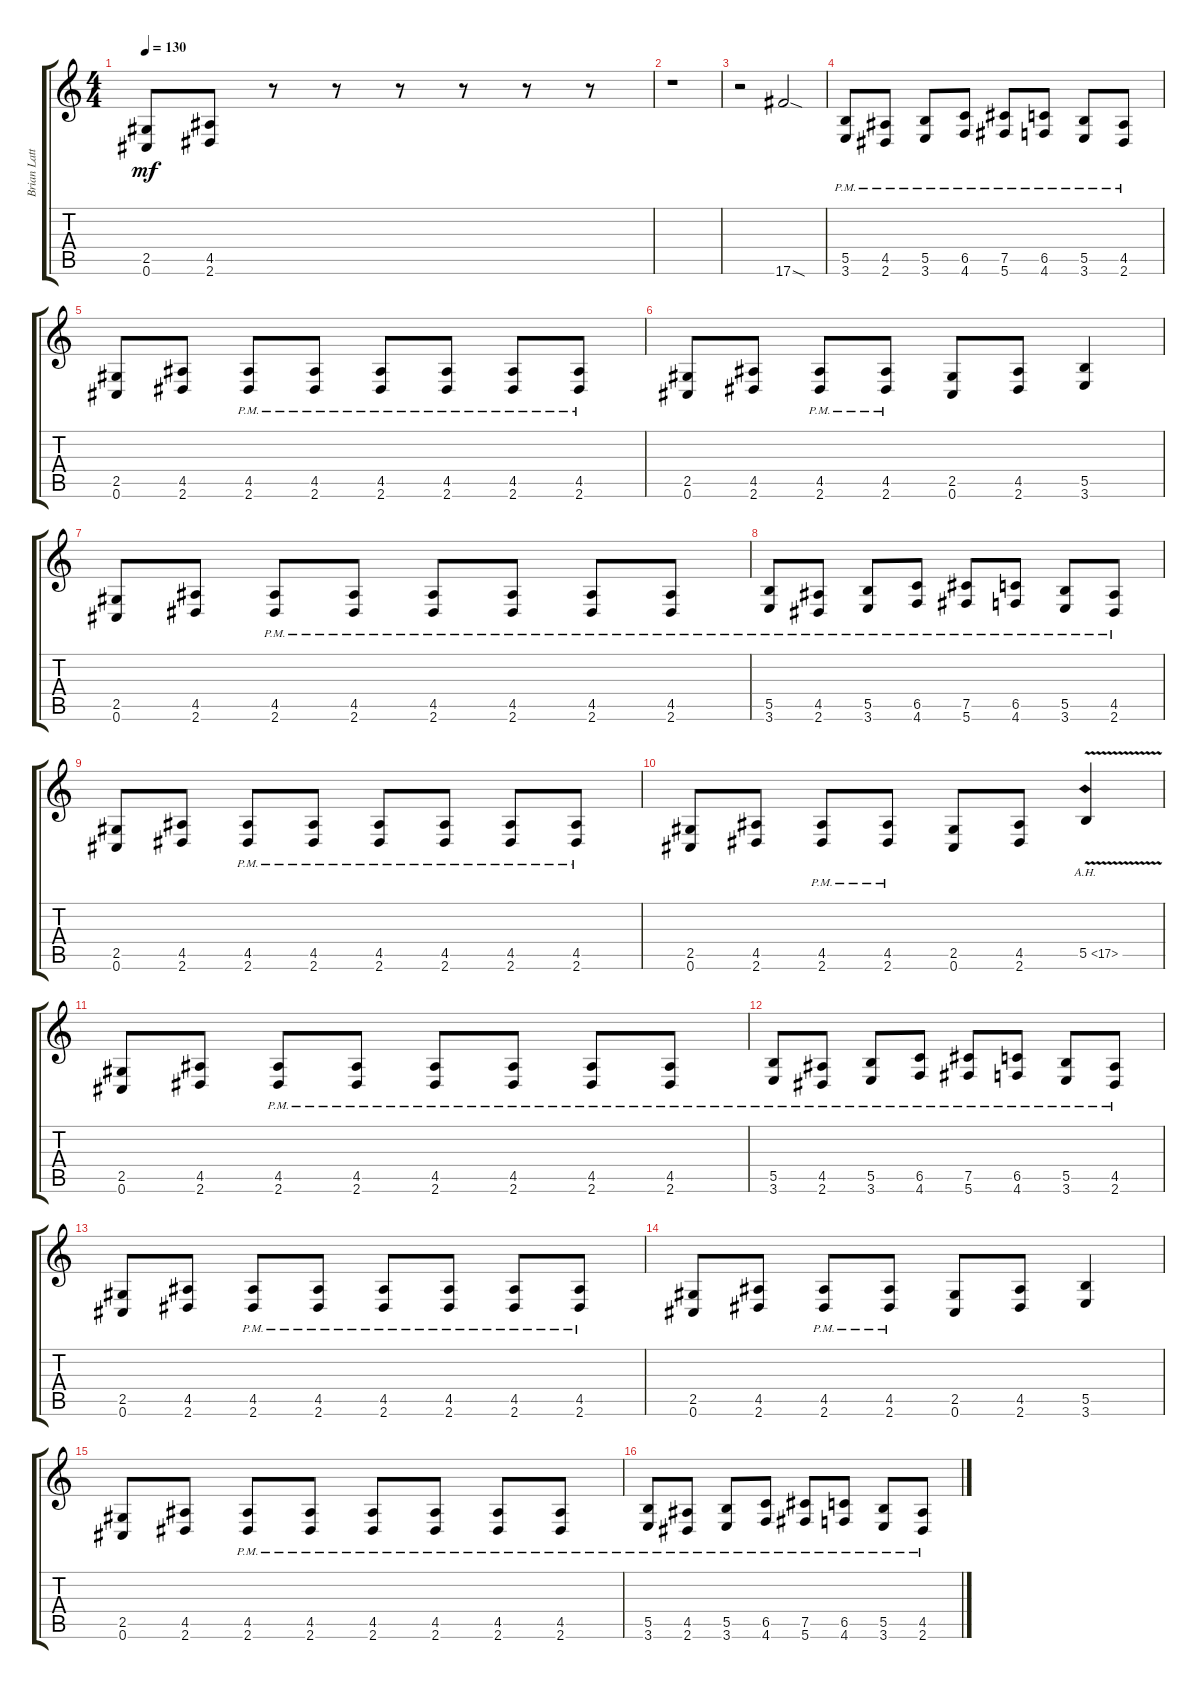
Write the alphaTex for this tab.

\track ("Brian Latta" "Brian Latt") {instrument distortionguitar}
\staff {score tabs}
\tuning (Db4 Ab3 E3 B2 Gb2 Db2) {hide}
\ts (4 4)
\tempo 130
\clef g2
\ks c
(2.5 0.6).8{dy mf} (4.5 2.6).8 r.8 r.8 r.8 r.8 r.8 r.8 |
r.1 |
r.2 17.6{sod}.2 |
(5.5{pm} 3.6{pm}).8 (4.5{pm} 2.6{pm}).8 (5.5{pm} 3.6{pm}).8 (6.5{pm} 4.6{pm}).8 (7.5{pm} 5.6{pm}).8 (6.5{pm} 4.6{pm}).8 (5.5{pm} 3.6{pm}).8 (4.5{pm} 2.6{pm}).8 |
(2.5 0.6).8 (4.5 2.6).8 (4.5{pm} 2.6{pm}).8 (4.5{pm} 2.6{pm}).8 (4.5{pm} 2.6{pm}).8 (4.5{pm} 2.6{pm}).8 (4.5{pm} 2.6{pm}).8 (4.5{pm} 2.6{pm}).8 |
(2.5 0.6).8 (4.5 2.6).8 (4.5{pm} 2.6{pm}).8 (4.5{pm} 2.6{pm}).8 (2.5 0.6).8 (4.5 2.6).8 (5.5 3.6).4 |
(2.5 0.6).8 (4.5 2.6).8 (4.5{pm} 2.6{pm}).8 (4.5{pm} 2.6{pm}).8 (4.5{pm} 2.6{pm}).8 (4.5{pm} 2.6{pm}).8 (4.5{pm} 2.6{pm}).8 (4.5{pm} 2.6{pm}).8 |
(5.5{pm} 3.6{pm}).8 (4.5{pm} 2.6{pm}).8 (5.5{pm} 3.6{pm}).8 (6.5{pm} 4.6{pm}).8 (7.5{pm} 5.6{pm}).8 (6.5{pm} 4.6{pm}).8 (5.5{pm} 3.6{pm}).8 (4.5{pm} 2.6{pm}).8 |
(2.5 0.6).8 (4.5 2.6).8 (4.5{pm} 2.6{pm}).8 (4.5{pm} 2.6{pm}).8 (4.5{pm} 2.6{pm}).8 (4.5{pm} 2.6{pm}).8 (4.5{pm} 2.6{pm}).8 (4.5{pm} 2.6{pm}).8 |
(2.5 0.6).8 (4.5 2.6).8 (4.5{pm} 2.6{pm}).8 (4.5{pm} 2.6{pm}).8 (2.5 0.6).8 (4.5 2.6).8 5.5{ah 12 v}.4 |
(2.5 0.6).8 (4.5 2.6).8 (4.5{pm} 2.6{pm}).8 (4.5{pm} 2.6{pm}).8 (4.5{pm} 2.6{pm}).8 (4.5{pm} 2.6{pm}).8 (4.5{pm} 2.6{pm}).8 (4.5{pm} 2.6{pm}).8 |
(5.5{pm} 3.6{pm}).8 (4.5{pm} 2.6{pm}).8 (5.5{pm} 3.6{pm}).8 (6.5{pm} 4.6{pm}).8 (7.5{pm} 5.6{pm}).8 (6.5{pm} 4.6{pm}).8 (5.5{pm} 3.6{pm}).8 (4.5{pm} 2.6{pm}).8 |
(2.5 0.6).8 (4.5 2.6).8 (4.5{pm} 2.6{pm}).8 (4.5{pm} 2.6{pm}).8 (4.5{pm} 2.6{pm}).8 (4.5{pm} 2.6{pm}).8 (4.5{pm} 2.6{pm}).8 (4.5{pm} 2.6{pm}).8 |
(2.5 0.6).8 (4.5 2.6).8 (4.5{pm} 2.6{pm}).8 (4.5{pm} 2.6{pm}).8 (2.5 0.6).8 (4.5 2.6).8 (5.5 3.6).4 |
(2.5 0.6).8 (4.5 2.6).8 (4.5{pm} 2.6{pm}).8 (4.5{pm} 2.6{pm}).8 (4.5{pm} 2.6{pm}).8 (4.5{pm} 2.6{pm}).8 (4.5{pm} 2.6{pm}).8 (4.5{pm} 2.6{pm}).8 |
(5.5{pm} 3.6{pm}).8 (4.5{pm} 2.6{pm}).8 (5.5{pm} 3.6{pm}).8 (6.5{pm} 4.6{pm}).8 (7.5{pm} 5.6{pm}).8 (6.5{pm} 4.6{pm}).8 (5.5{pm} 3.6{pm}).8 (4.5{pm} 2.6{pm}).8
